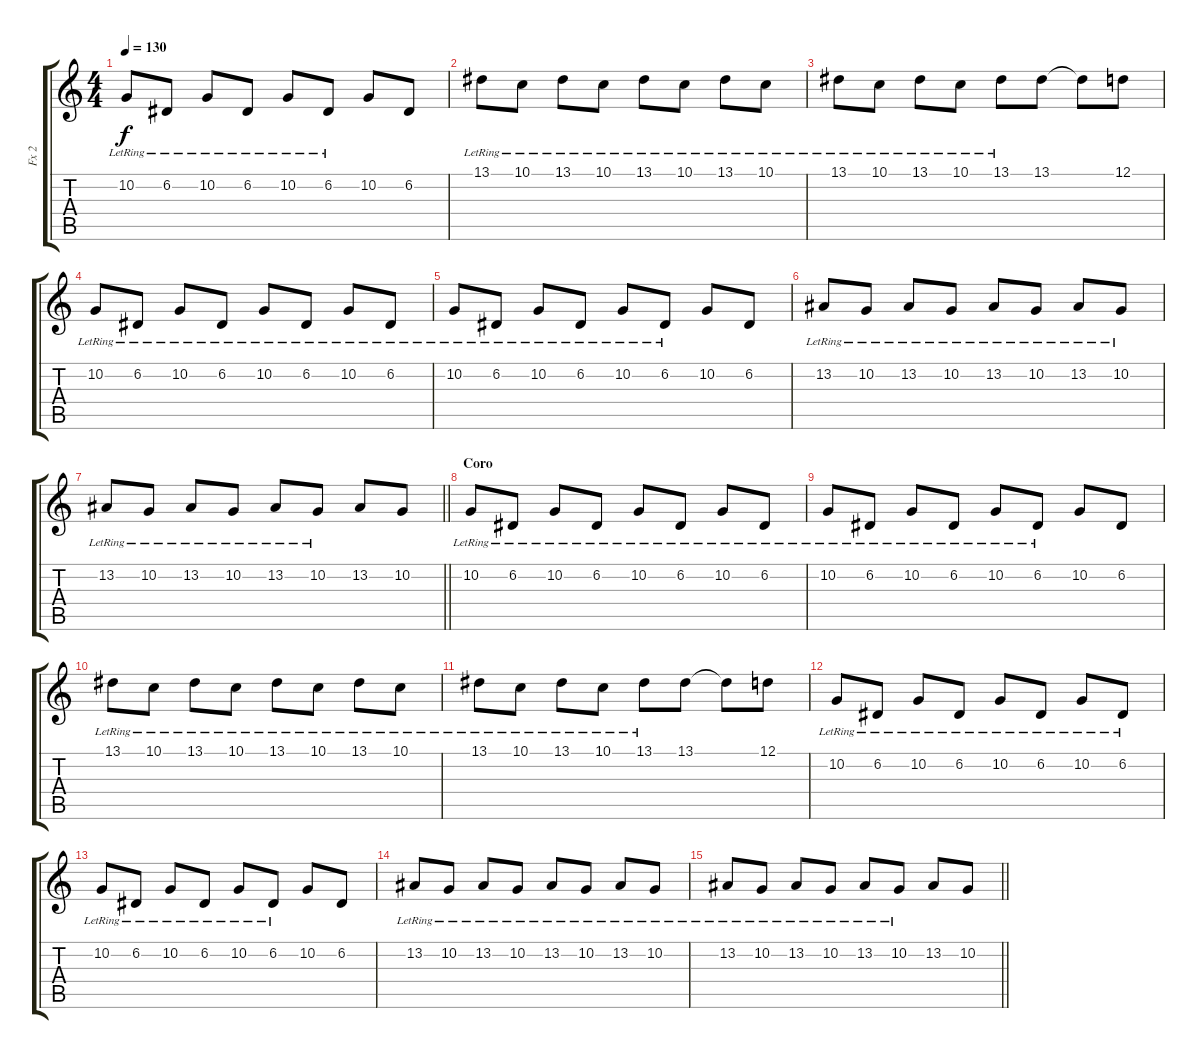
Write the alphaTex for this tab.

\track ("Fx 2" "Fx 2") {instrument pad7halo}
\staff {score tabs}
\tuning (D4 A3 F3 C3 G2 C2) {hide}
\ts (4 4)
\tempo 130
\clef g2
\ks c
10.2{lr}.8{dy f} 6.2{lr}.8 10.2{lr}.8 6.2{lr}.8 10.2{lr}.8 6.2{lr}.8 10.2.8 6.2.8 |
13.1{lr}.8 10.1{lr}.8 13.1{lr}.8 10.1{lr}.8 13.1{lr}.8 10.1{lr}.8 13.1{lr}.8 10.1{lr}.8 |
13.1{lr}.8 10.1{lr}.8 13.1{lr}.8 10.1{lr}.8 13.1{lr}.8 13.1.8 13.1{t}.8 12.1.8 |
10.2{lr}.8 6.2{lr}.8 10.2{lr}.8 6.2{lr}.8 10.2{lr}.8 6.2{lr}.8 10.2{lr}.8 6.2{lr}.8 |
10.2{lr}.8 6.2{lr}.8 10.2{lr}.8 6.2{lr}.8 10.2{lr}.8 6.2{lr}.8 10.2.8 6.2.8 |
13.2{lr}.8 10.2{lr}.8 13.2{lr}.8 10.2{lr}.8 13.2{lr}.8 10.2{lr}.8 13.2{lr}.8 10.2{lr}.8 |
\barLineRight lightlight
13.2{lr}.8 10.2{lr}.8 13.2{lr}.8 10.2{lr}.8 13.2{lr}.8 10.2{lr}.8 13.2.8 10.2.8 |
\section ("" "Coro")
10.2{lr}.8 6.2{lr}.8 10.2{lr}.8 6.2{lr}.8 10.2{lr}.8 6.2{lr}.8 10.2{lr}.8 6.2{lr}.8 |
10.2{lr}.8 6.2{lr}.8 10.2{lr}.8 6.2{lr}.8 10.2{lr}.8 6.2{lr}.8 10.2.8 6.2.8 |
13.1{lr}.8 10.1{lr}.8 13.1{lr}.8 10.1{lr}.8 13.1{lr}.8 10.1{lr}.8 13.1{lr}.8 10.1{lr}.8 |
13.1{lr}.8 10.1{lr}.8 13.1{lr}.8 10.1{lr}.8 13.1{lr}.8 13.1.8 13.1{t}.8 12.1.8 |
10.2{lr}.8 6.2{lr}.8 10.2{lr}.8 6.2{lr}.8 10.2{lr}.8 6.2{lr}.8 10.2{lr}.8 6.2{lr}.8 |
10.2{lr}.8 6.2{lr}.8 10.2{lr}.8 6.2{lr}.8 10.2{lr}.8 6.2{lr}.8 10.2.8 6.2.8 |
13.2{lr}.8 10.2{lr}.8 13.2{lr}.8 10.2{lr}.8 13.2{lr}.8 10.2{lr}.8 13.2{lr}.8 10.2{lr}.8 |
\barLineRight lightlight
13.2{lr}.8 10.2{lr}.8 13.2{lr}.8 10.2{lr}.8 13.2{lr}.8 10.2{lr}.8 13.2.8 10.2.8
